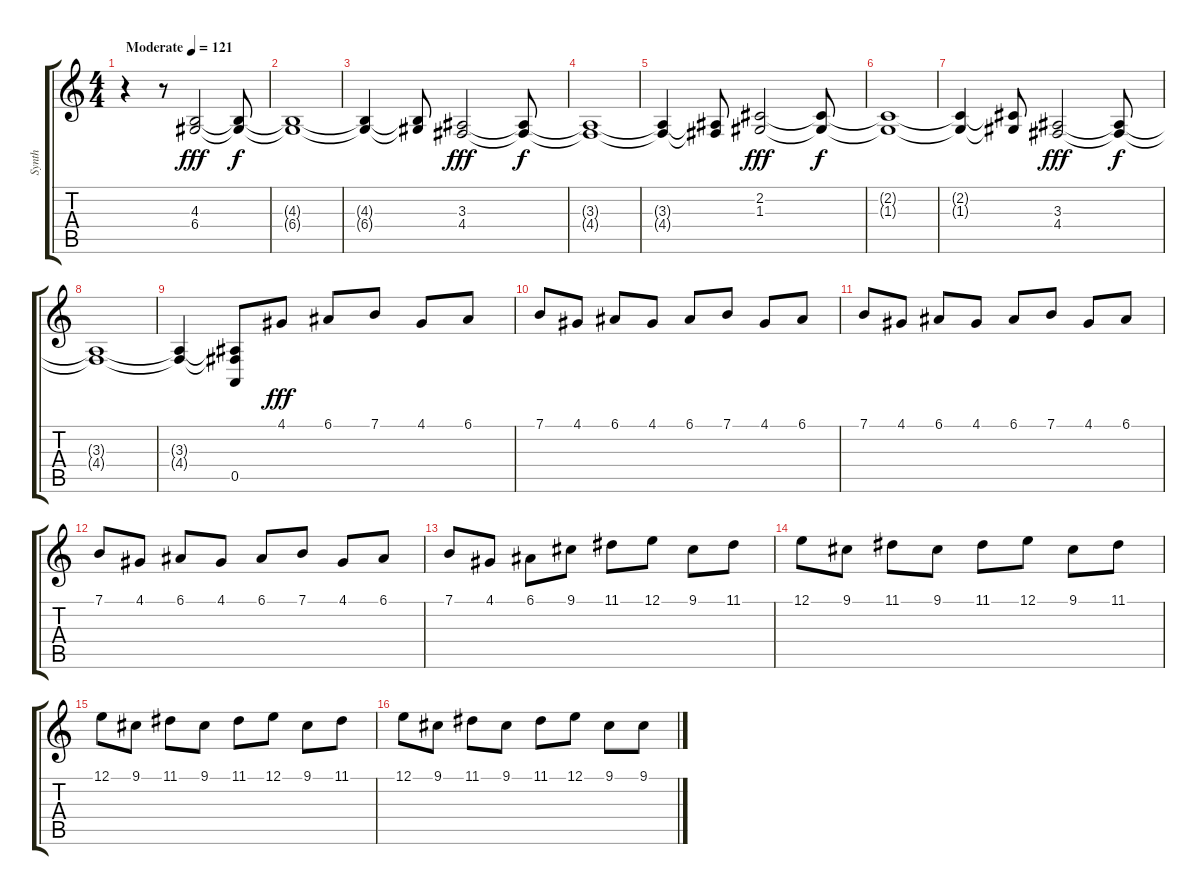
\track ("Synth" "Synth") {instrument choiraahs}
\staff {score tabs}
\tuning (E4 B3 G3 D3 A2 E2) {hide}
\ts (4 4)
\tempo (121 "Moderate")
\clef g2
\ks c
r.4{dy fff instrument choiraahs} r.8 (4.3 6.4).2 (4.3{t} 6.4{t}).8{dy f} |
(4.3{t} 6.4{t}).1 |
(4.3{t} 6.4{t}).4 (4.3{t} 6.4{t}).8 (3.3 4.4).2{dy fff} (3.3{t} 4.4{t}).8{dy f} |
(3.3{t} 4.4{t}).1 |
(3.3{t} 4.4{t}).4 (3.3{t} 4.4{t}).8 (2.2 1.3).2{dy fff} (2.2{t} 1.3{t}).8{dy f} |
(2.2{t} 1.3{t}).1 |
(2.2{t} 1.3{t}).4 (2.2{t} 1.3{t}).8 (3.3 4.4).2{dy fff} (3.3{t} 4.4{t}).8{dy f} |
(3.3{t} 4.4{t}).1 |
(3.3{t} 4.4{t}).4 (3.3{t} 4.4{t} 0.5).8 4.1.8{dy fff} 6.1.8 7.1.8 4.1.8 6.1.8 |
7.1.8 4.1.8 6.1.8 4.1.8 6.1.8 7.1.8 4.1.8 6.1.8 |
7.1.8 4.1.8 6.1.8 4.1.8 6.1.8 7.1.8 4.1.8 6.1.8 |
7.1.8 4.1.8 6.1.8 4.1.8 6.1.8 7.1.8 4.1.8 6.1.8 |
7.1.8 4.1.8 6.1.8 9.1.8 11.1.8 12.1.8 9.1.8 11.1.8 |
12.1.8 9.1.8 11.1.8 9.1.8 11.1.8 12.1.8 9.1.8 11.1.8 |
12.1.8 9.1.8 11.1.8 9.1.8 11.1.8 12.1.8 9.1.8 11.1.8 |
12.1.8 9.1.8 11.1.8 9.1.8 11.1.8 12.1.8 9.1.8 9.1.8
